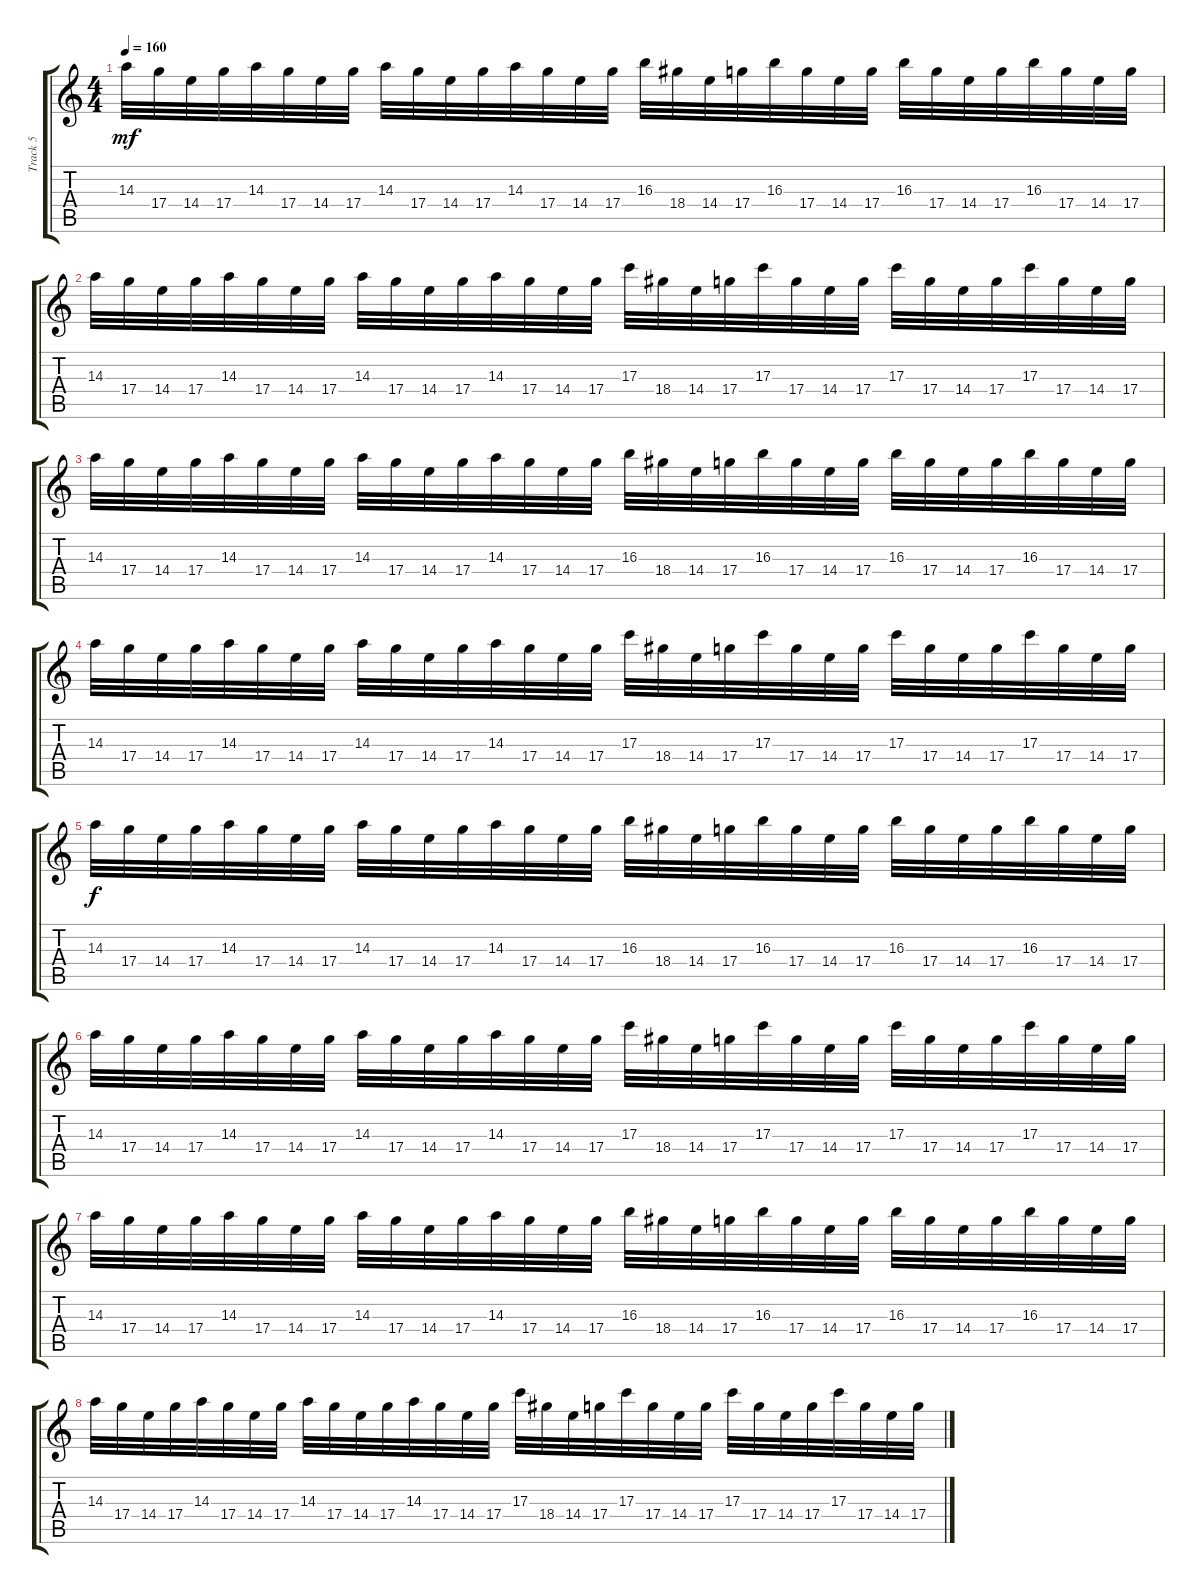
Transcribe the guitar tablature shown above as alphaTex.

\track ("Track 5" "Track 5") {instrument distortionguitar}
\staff {score tabs}
\tuning (E4 B3 G3 D3 A2 E2) {hide}
\ts (4 4)
\tempo 160
\clef g2
\ks c
14.3.32{dy mf} 17.4.32 14.4.32 17.4.32 14.3.32 17.4.32 14.4.32 17.4.32 14.3.32 17.4.32 14.4.32 17.4.32 14.3.32 17.4.32 14.4.32 17.4.32 16.3.32 18.4.32 14.4.32 17.4.32 16.3.32 17.4.32 14.4.32 17.4.32 16.3.32 17.4.32 14.4.32 17.4.32 16.3.32 17.4.32 14.4.32 17.4.32 |
14.3.32 17.4.32 14.4.32 17.4.32 14.3.32 17.4.32 14.4.32 17.4.32 14.3.32 17.4.32 14.4.32 17.4.32 14.3.32 17.4.32 14.4.32 17.4.32 17.3.32 18.4.32 14.4.32 17.4.32 17.3.32 17.4.32 14.4.32 17.4.32 17.3.32 17.4.32 14.4.32 17.4.32 17.3.32 17.4.32 14.4.32 17.4.32 |
14.3.32 17.4.32 14.4.32 17.4.32 14.3.32 17.4.32 14.4.32 17.4.32 14.3.32 17.4.32 14.4.32 17.4.32 14.3.32 17.4.32 14.4.32 17.4.32 16.3.32 18.4.32 14.4.32 17.4.32 16.3.32 17.4.32 14.4.32 17.4.32 16.3.32 17.4.32 14.4.32 17.4.32 16.3.32 17.4.32 14.4.32 17.4.32 |
14.3.32 17.4.32 14.4.32 17.4.32 14.3.32 17.4.32 14.4.32 17.4.32 14.3.32 17.4.32 14.4.32 17.4.32 14.3.32 17.4.32 14.4.32 17.4.32 17.3.32 18.4.32 14.4.32 17.4.32 17.3.32 17.4.32 14.4.32 17.4.32 17.3.32 17.4.32 14.4.32 17.4.32 17.3.32 17.4.32 14.4.32 17.4.32 |
14.3.32{dy f} 17.4.32 14.4.32 17.4.32 14.3.32 17.4.32 14.4.32 17.4.32 14.3.32 17.4.32 14.4.32 17.4.32 14.3.32 17.4.32 14.4.32 17.4.32 16.3.32 18.4.32 14.4.32 17.4.32 16.3.32 17.4.32 14.4.32 17.4.32 16.3.32 17.4.32 14.4.32 17.4.32 16.3.32 17.4.32 14.4.32 17.4.32 |
14.3.32 17.4.32 14.4.32 17.4.32 14.3.32 17.4.32 14.4.32 17.4.32 14.3.32 17.4.32 14.4.32 17.4.32 14.3.32 17.4.32 14.4.32 17.4.32 17.3.32 18.4.32 14.4.32 17.4.32 17.3.32 17.4.32 14.4.32 17.4.32 17.3.32 17.4.32 14.4.32 17.4.32 17.3.32 17.4.32 14.4.32 17.4.32 |
14.3.32 17.4.32 14.4.32 17.4.32 14.3.32 17.4.32 14.4.32 17.4.32 14.3.32 17.4.32 14.4.32 17.4.32 14.3.32 17.4.32 14.4.32 17.4.32 16.3.32 18.4.32 14.4.32 17.4.32 16.3.32 17.4.32 14.4.32 17.4.32 16.3.32 17.4.32 14.4.32 17.4.32 16.3.32 17.4.32 14.4.32 17.4.32 |
14.3.32 17.4.32 14.4.32 17.4.32 14.3.32 17.4.32 14.4.32 17.4.32 14.3.32 17.4.32 14.4.32 17.4.32 14.3.32 17.4.32 14.4.32 17.4.32 17.3.32 18.4.32 14.4.32 17.4.32 17.3.32 17.4.32 14.4.32 17.4.32 17.3.32 17.4.32 14.4.32 17.4.32 17.3.32 17.4.32 14.4.32 17.4.32
